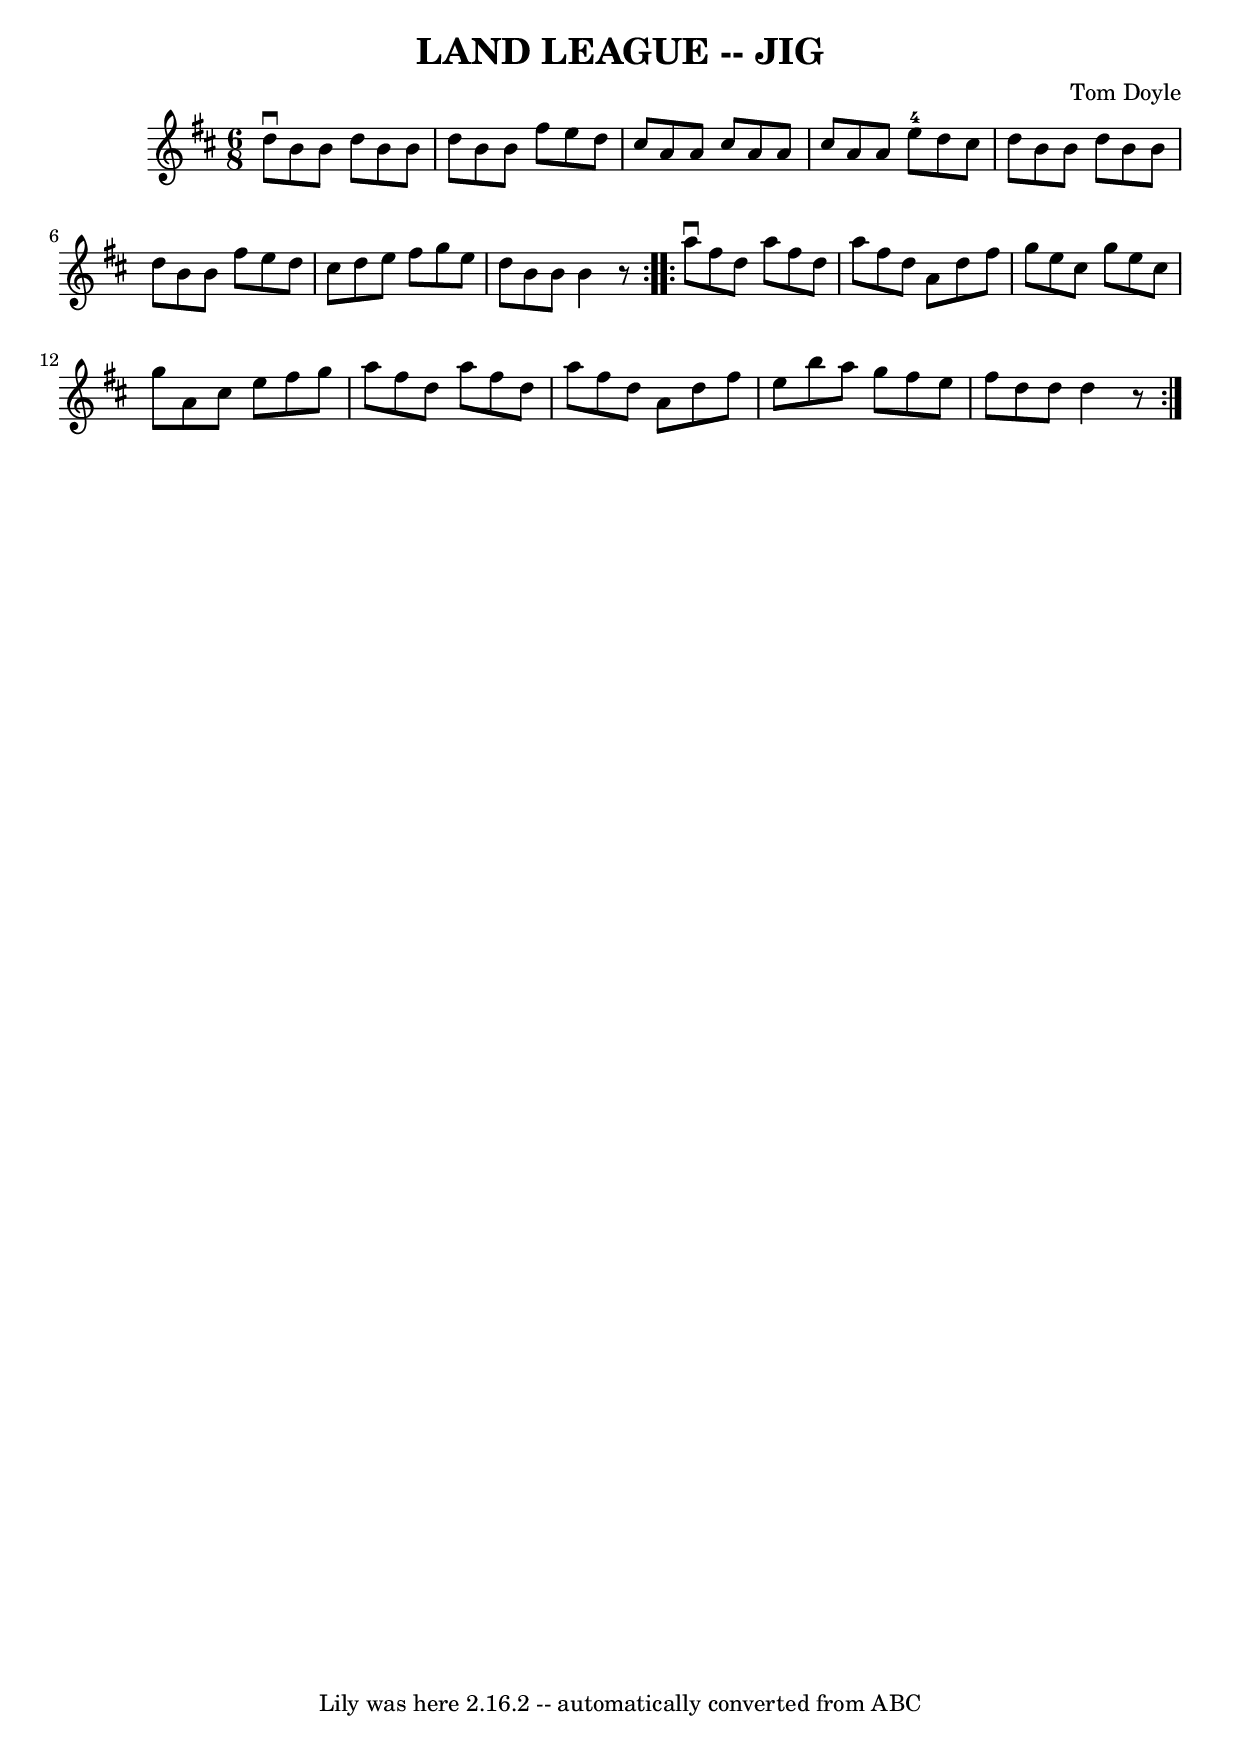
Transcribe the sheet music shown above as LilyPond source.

\version "2.16.2"
\include "Mammoth.ily"
\header {
  %% book = "Ryan's Mammoth Collection of Fiddle Tunes"
  composer = "Tom Doyle"
  crossRefNumber = "1"
  footnotes = ""
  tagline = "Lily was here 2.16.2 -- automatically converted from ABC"
  title = "LAND LEAGUE -- JIG"

}
voicedefault =  {



  \repeat volta 2 {

    \time 6/8 
    \key d \major
    d''8^\downbow b'8 b'8 d''8 b'8 b'8    
    |
    d''8 b'8 b'8 fis''8 e''8 d''8    |
    cis''8    
    a'8 a'8 cis''8 a'8 a'8    |
    cis''8 a'8 a'8 e''8 
    -4 d''8 cis''8        |
    d''8 b'8 b'8 d''8 b'8    
    b'8    |
    d''8 b'8 b'8 fis''8 e''8 d''8    |
    
    cis''8 d''8 e''8 fis''8 g''8 e''8    |
    d''8 b'8    
    b'8 b'4    r8   
  }     
  \repeat volta 2 {
    a''8^\downbow fis''8 d''8    
    a''8 fis''8 d''8    |
    a''8 fis''8 d''8 a'8 d''8    
    fis''8    |
    g''8 e''8 cis''8 g''8 e''8 cis''8    
    |
    g''8 a'8 cis''8 e''8 fis''8 g''8        |
    
    a''8 fis''8 d''8 a''8 fis''8 d''8    |
    a''8 fis''8   
    d''8 a'8 d''8 fis''8    |
    e''8 b''8 a''8 g''8    
    fis''8 e''8    |
    fis''8 d''8 d''8 d''4    r8   
  }   

}

\score{
  <<

    \context Staff="default"
    {
      \voicedefault 
      
    }

  >>
  \layout {
    
  }
  \midi {
  }

}
